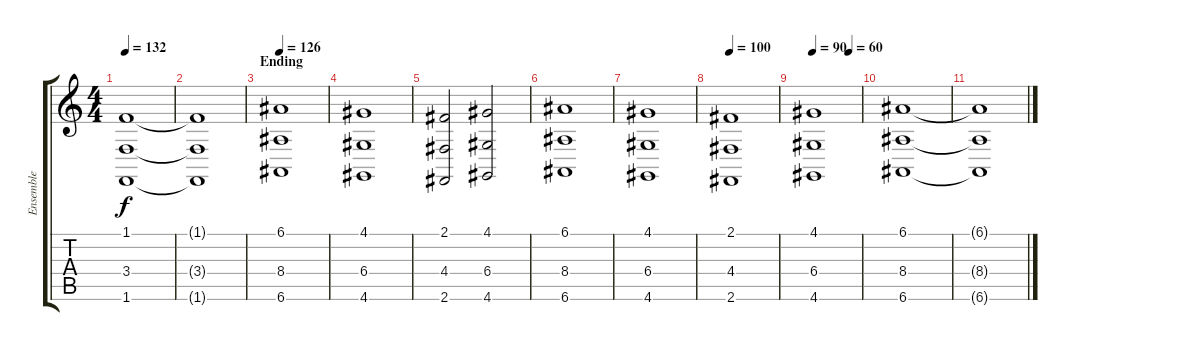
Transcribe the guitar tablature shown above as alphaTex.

\track ("Ensemble" "Ensemble") {instrument stringensemble1}
\staff {score tabs}
\tuning (E4 B3 G3 D3 A2 E2) {hide}
\ts (4 4)
\section ("" "")
\tempo 132
\clef g2
\ks c
(1.1 3.4 1.6).1{dy f} |
(1.1{t} 3.4{t} 1.6{t}).1 |
\section ("" "Ending")
\tempo 126
(6.1 8.4 6.6).1 |
(4.1 6.4 4.6).1 |
(2.1 4.4 2.6).2 (4.1 6.4 4.6).2 |
(6.1 8.4 6.6).1 |
(4.1 6.4 4.6).1 |
\tempo 100
(2.1 4.4 2.6).1 |
\tempo 90
\tempo (60 0.75)
(4.1 6.4 4.6).1 |
(6.1 8.4 6.6).1{volume 0} |
(6.1{t} 8.4{t} 6.6{t}).1
